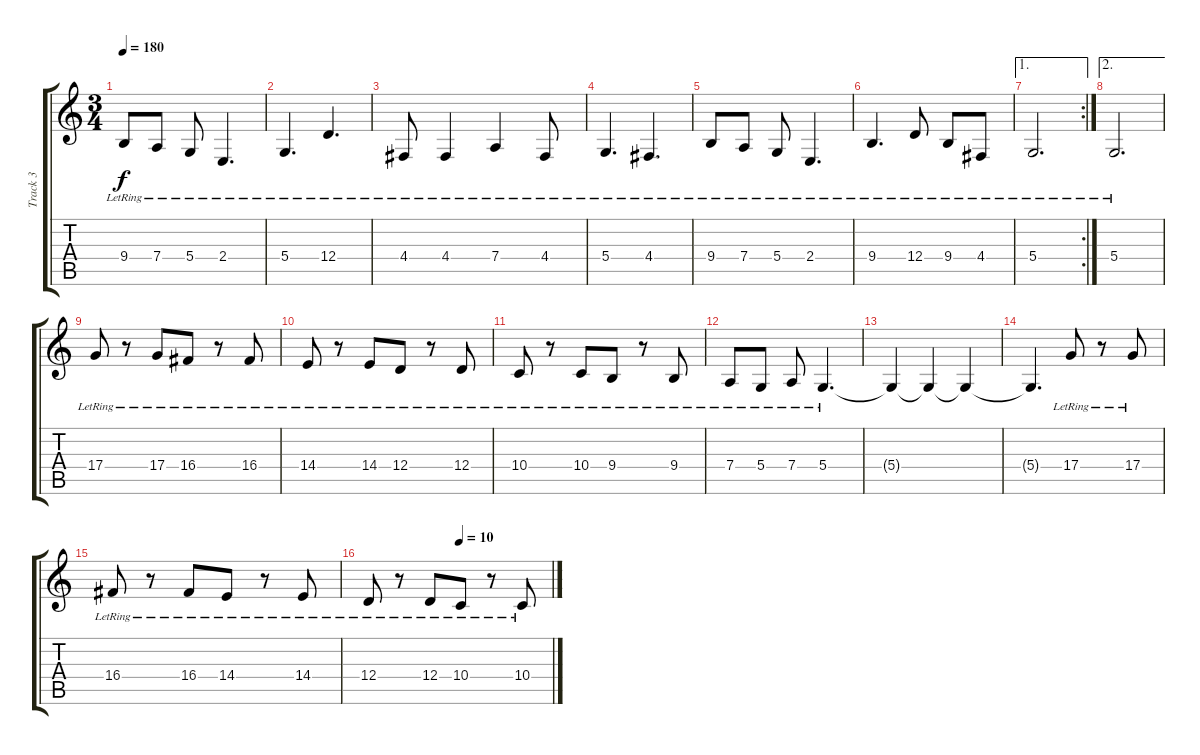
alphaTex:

\track ("Track 3" "Track 3") {instrument cello}
\staff {score tabs}
\tuning (E4 B3 G3 D3 A2 E2) {hide}
\ts (3 4)
\tempo 180
\clef g2
\ks c
9.4{lr}.8{dy f} 7.4{lr}.8 5.4{lr}.8 2.4{lr}.4{d} |
5.4{lr}.4{d} 12.4{lr}.4{d} |
4.4{lr}.8 4.4{lr}.4 7.4{lr}.4 4.4{lr}.8 |
5.4{lr}.4{d} 4.4{lr}.4{d} |
9.4{lr}.8 7.4{lr}.8 5.4{lr}.8 2.4{lr}.4{d} |
9.4{lr}.4{d} 12.4{lr}.8 9.4{lr}.8 4.4{lr}.8 |
\ae 1
\rc 2
5.4{lr}.2{d} |
\ae 2
5.4{lr}.2{d} |
17.4{lr}.8 r.8 17.4{lr}.8 16.4{lr}.8 r.8 16.4{lr}.8 |
14.4{lr}.8 r.8 14.4{lr}.8 12.4{lr}.8 r.8 12.4{lr}.8 |
10.4{lr}.8 r.8 10.4{lr}.8 9.4{lr}.8 r.8 9.4{lr}.8 |
7.4{lr}.8 5.4{lr}.8 7.4{lr}.8 5.4{lr}.4{d} |
5.4{t}.4 5.4{t}.4 5.4{t}.4 |
5.4{t}.4{d} 17.4{lr}.8 r.8 17.4{lr}.8 |
16.4{lr}.8 r.8 16.4{lr}.8 14.4{lr}.8 r.8 14.4{lr}.8 |
\tempo (10 0.5)
12.4{lr}.8 r.8 12.4{lr}.8 10.4{lr}.8 r.8 10.4{lr}.8
